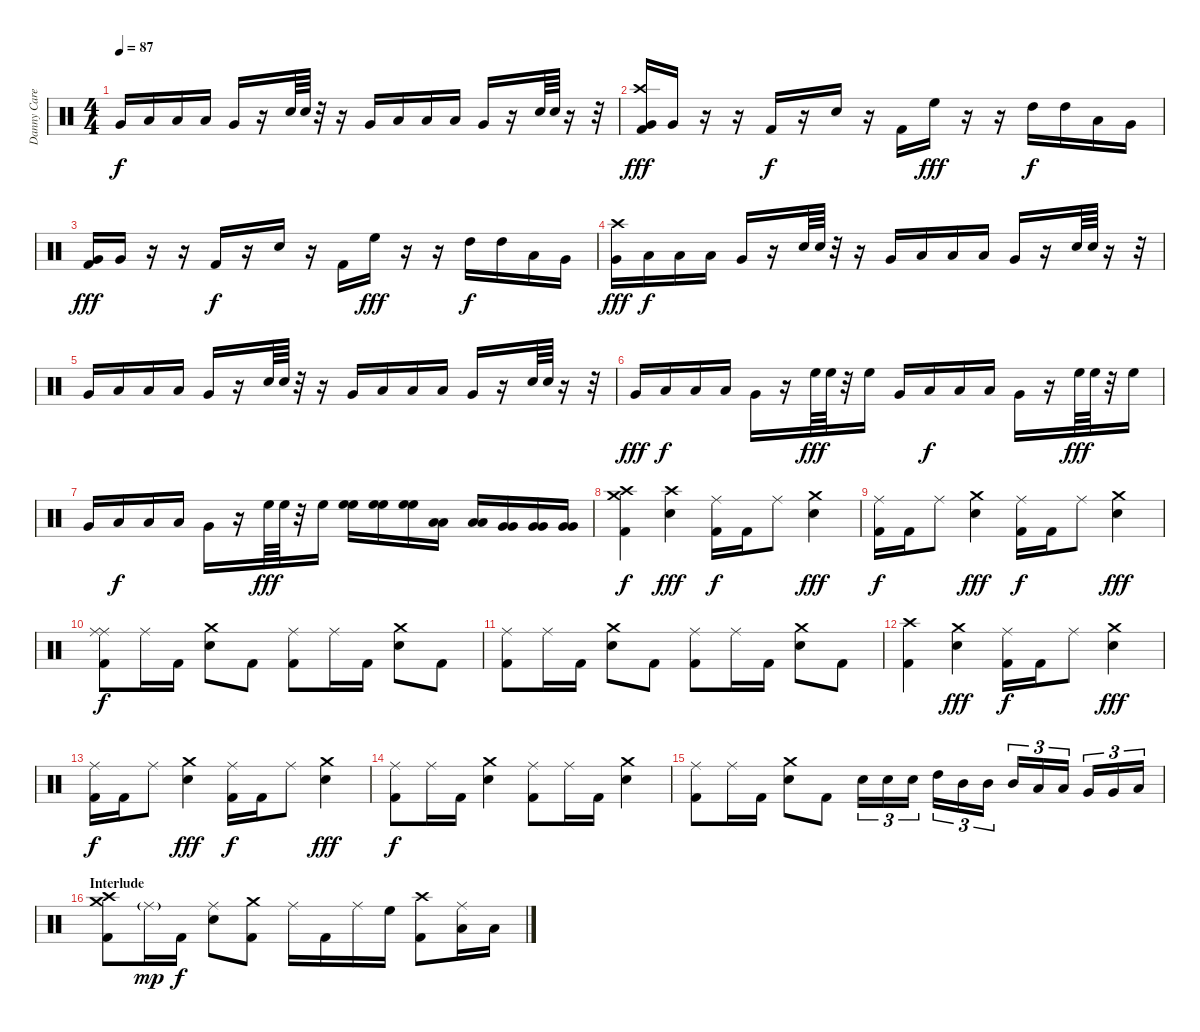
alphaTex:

\track ("Danny Carey" "Danny Care") {instrument percussion}
\staff {score}
\articulation defaults
\ts (4 4)
\tempo 87
\clef neutral
\ks c "Very Low Tom (hit)".16{dy f} "Low Floor Tom (hit)".16 "Low Floor Tom (hit)".16 "Low Floor Tom (hit)".16 "Very Low Tom (hit)".16
r.16 "Electric Snare (hit)".64 "Electric Snare (hit)".64 r.32 r.16 "Very Low Tom (hit)".16 "Low Floor Tom (hit)".16 "Low Floor Tom (hit)".16 "Low Floor Tom (hit)".16 "Very Low Tom (hit)".16 r.16 "Electric Snare (hit)".64 "Electric Snare (hit)".64 r.16 r.32 |
("Crash high (hit)" "Very Low Tom (hit)" "Kick (hit) 2").16{dy fff} "Very Low Tom (hit)".16 r.16 r.16 "Kick (hit) 2".16{dy f} r.16 "Electric Snare (hit)".16 r.16 "Kick (hit) 2".16 "High Floor Tom (hit)".16{dy fff} r.16 r.16 "High Tom (hit)".16{dy f} "High Tom (hit)".16 "Low Tom (hit)".16 "Very Low Tom (hit)".16 |
("Very Low Tom (hit)" "Kick (hit) 2").16{dy fff} "Very Low Tom (hit)".16 r.16 r.16 "Kick (hit) 2".16{dy f} r.16 "Electric Snare (hit)".16 r.16 "Kick (hit) 2".16 "High Floor Tom (hit)".16{dy fff} r.16 r.16 "High Tom (hit)".16{dy f} "High Tom (hit)".16 "Low Tom (hit)".16 "Very Low Tom (hit)".16 |
("Crash high (hit)" "Very Low Tom (hit)").16{dy fff} "Low Floor Tom (hit)".16{dy f} "Low Floor Tom (hit)".16 "Low Floor Tom (hit)".16 "Very Low Tom (hit)".16 r.16 "Electric Snare (hit)".64 "Electric Snare (hit)".64 r.32 r.16 "Very Low Tom (hit)".16 "Low Floor Tom (hit)".16 "Low Floor Tom (hit)".16 "Low Floor Tom (hit)".16 "Very Low Tom (hit)".16 r.16 "Electric Snare (hit)".64 "Electric Snare (hit)".64 r.16 r.32 |
"Very Low Tom (hit)".16 "Low Floor Tom (hit)".16 "Low Floor Tom (hit)".16 "Low Floor Tom (hit)".16 "Very Low Tom (hit)".16 r.16 "Electric Snare (hit)".64 "Electric Snare (hit)".64 r.32 r.16 "Very Low Tom (hit)".16 "Low Floor Tom (hit)".16 "Low Floor Tom (hit)".16 "Low Floor Tom (hit)".16 "Very Low Tom (hit)".16 r.16 "Electric Snare (hit)".64 "Electric Snare (hit)".64 r.16 r.32 |
"Very Low Tom (hit)".16{dy fff} "Low Floor Tom (hit)".16{dy f} "Low Floor Tom (hit)".16 "Low Floor Tom (hit)".16 "Very Low Tom (hit)".16 r.16 "High Floor Tom (hit)".64{dy fff} "High Floor Tom (hit)".64 r.32 "High Floor Tom (hit)".16 "Very Low Tom (hit)".16 "Low Floor Tom (hit)".16{dy f} "Low Floor Tom (hit)".16 "Low Floor Tom (hit)".16 "Very Low Tom (hit)".16 r.16 "High Floor Tom (hit)".64{dy fff} "High Floor Tom (hit)".64 r.32 "High Floor Tom (hit)".16 |
"Very Low Tom (hit)".16 "Low Floor Tom (hit)".16{dy f} "Low Floor Tom (hit)".16 "Low Floor Tom (hit)".16 "Very Low Tom (hit)".16 r.16 "High Floor Tom (hit)".64{dy fff} "High Floor Tom (hit)".64 r.32 "High Floor Tom (hit)".16 ("High Floor Tom (hit)" "High Floor Tom (hit)").16 ("High Floor Tom (hit)" "High Floor Tom (hit)").16 ("High Floor Tom (hit)" "High Floor Tom (hit)").16 ("Low Tom (hit)" "Low Tom (hit)").16 ("Low Tom (hit)" "Low Tom (hit)").16 ("Very Low Tom (hit)" "Very Low Tom (hit)").16 ("Very Low Tom (hit)" "Very Low Tom (hit)").16 ("Very Low Tom (hit)" "Very Low Tom (hit)").16 |
("Crash high (hit)" "Crash medium (hit)" "Kick (hit) 2").4{dy f} ("Crash high (hit)" "Electric Snare (hit)").4{dy fff} ("Ride (middle)" "Kick (hit) 2").16{dy f} "Kick (hit) 2".16 "Ride (middle)".8 ("Crash medium (hit)" "Electric Snare (hit)").4{dy fff} |
("Ride (middle)" "Kick (hit) 2").16{dy f} "Kick (hit) 2".16 "Ride (middle)".8 ("Crash medium (hit)" "Electric Snare (hit)").4{dy fff} ("Ride (middle)" "Kick (hit) 2").16{dy f} "Kick (hit) 2".16 "Ride (middle)".8 ("Crash medium (hit)" "Electric Snare (hit)").4{dy fff} |
("Ride (middle)" "Ride (middle)" "Kick (hit) 2").8{dy f} "Ride (middle)".16 "Kick (hit) 2".16 ("Crash medium (hit)" "Electric Snare (hit)").8 "Kick (hit) 2".8 ("Ride (middle)" "Kick (hit) 2").8 "Ride (middle)".16 "Kick (hit) 2".16 ("Crash medium (hit)" "Electric Snare (hit)").8 "Kick (hit) 2".8 |
("Ride (middle)" "Kick (hit) 2").8 "Ride (middle)".16 "Kick (hit) 2".16 ("Crash medium (hit)" "Electric Snare (hit)").8 "Kick (hit) 2".8 ("Ride (middle)" "Kick (hit) 2").8 "Ride (middle)".16 "Kick (hit) 2".16 ("Crash medium (hit)" "Electric Snare (hit)").8 "Kick (hit) 2".8 |
("Crash high (hit)" "Kick (hit) 2").4 ("Crash medium (hit)" "Electric Snare (hit)").4{dy fff} ("Ride (middle)" "Kick (hit) 2").16{dy f} "Kick (hit) 2".16 "Ride (middle)".8 ("Crash medium (hit)" "Electric Snare (hit)").4{dy fff} |
("Ride (middle)" "Kick (hit) 2").16{dy f} "Kick (hit) 2".16 "Ride (middle)".8 ("Crash medium (hit)" "Electric Snare (hit)").4{dy fff} ("Ride (middle)" "Kick (hit) 2").16{dy f} "Kick (hit) 2".16 "Ride (middle)".8 ("Crash medium (hit)" "Electric Snare (hit)").4{dy fff} |
("Ride (middle)" "Kick (hit) 2").8{dy f} "Ride (middle)".16 "Kick (hit) 2".16 ("Crash medium (hit)" "Electric Snare (hit)").4 ("Ride (middle)" "Kick (hit) 2").8 "Ride (middle)".16 "Kick (hit) 2".16 ("Crash medium (hit)" "Electric Snare (hit)").4 |
("Ride (middle)" "Kick (hit) 2").8 "Ride (middle)".16 "Kick (hit) 2".16 ("Crash medium (hit)" "Electric Snare (hit)").8 "Kick (hit) 2".8 "Electric Snare (hit)".16{tu (3 2)} "Electric Snare (hit)".16{tu (3 2)} "Snare (hit) 2".16{tu (3 2)} "High Tom (hit)".16{tu (3 2)} "Mid Tom (hit)".16{tu (3 2)} "Mid Tom (hit)".16{tu (3 2)} "Mid Tom (hit)".16{tu (3 2)} "Low Tom (hit)".16{tu (3 2)} "Low Tom (hit)".16{tu (3 2)} "Very Low Tom (hit)".16{tu (3 2)} "Very Low Tom (hit)".16{tu (3 2)} "Low Floor Tom (hit)".16{tu (3 2)} |
\section ("" "Interlude")
("Crash high (hit)" "Crash medium (hit)" "Kick (hit) 2").8 "Ride (middle)"{g}.16{dy mp} "Kick (hit) 2".16{dy f} ("Ride (middle)" "Electric Snare (hit)").8 ("Crash medium (hit)" "Kick (hit) 2").8 "Ride (middle)".16 "Kick (hit) 2".16 "Ride (middle)".16 "High Floor Tom (hit)".16 ("Crash high (hit)" "Kick (hit) 2").8 ("Ride (middle)" "Low Tom (hit)").16 "Low Tom (hit)".16
